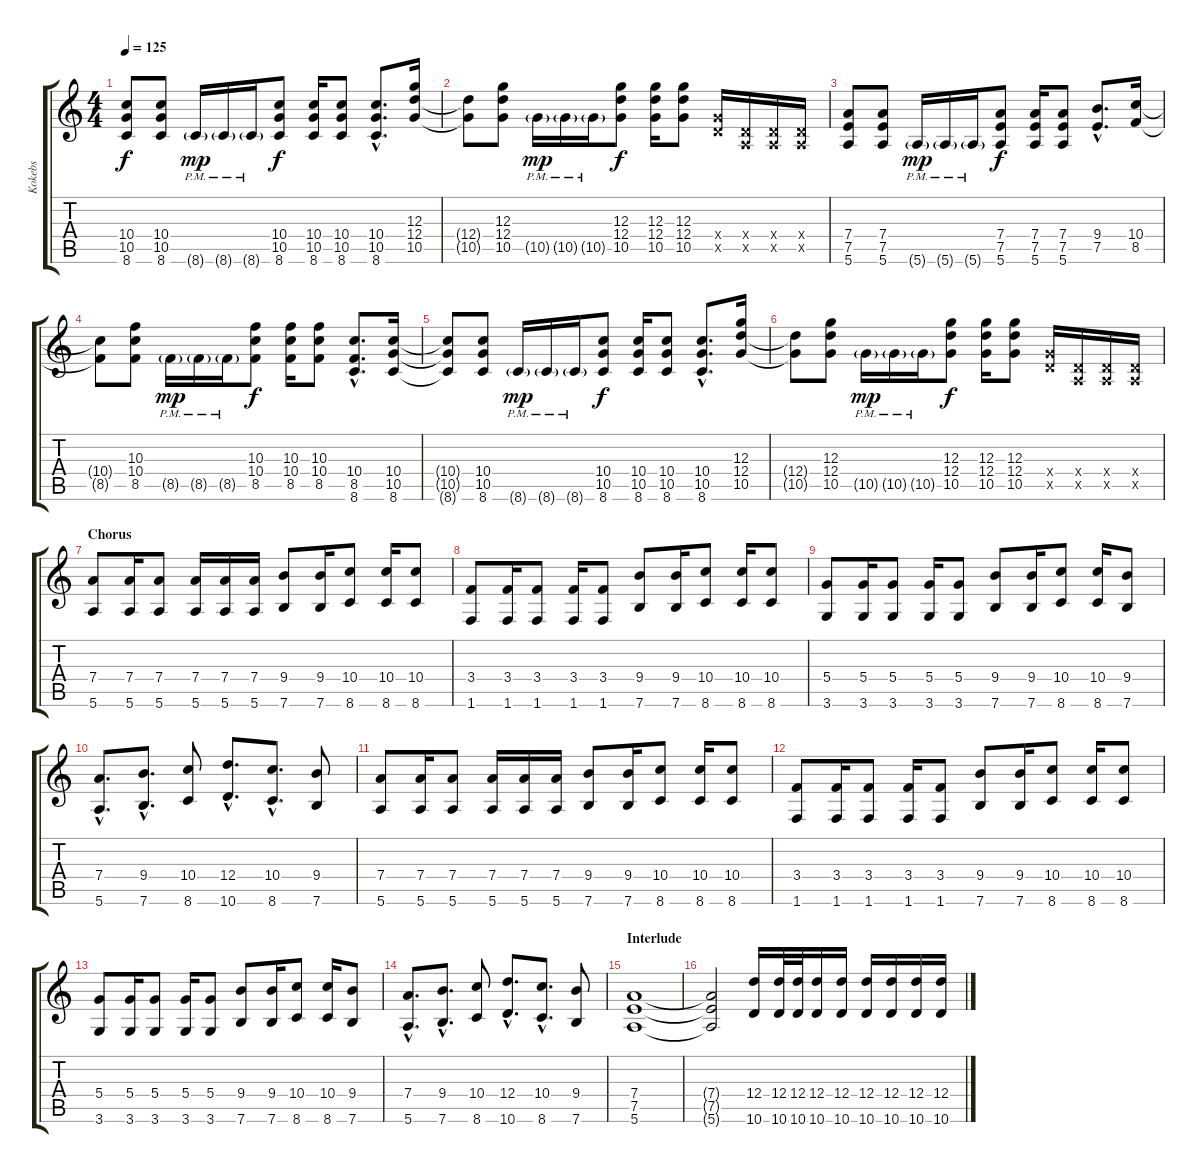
\track ("Kokebs" "Kokebs") {instrument overdrivenguitar}
\staff {score tabs}
\tuning (E4 B3 G3 D3 A2 E2) {hide}
\ts (4 4)
\tempo 125
\clef g2
\ks c
(10.4{t} 10.5{t} 8.6{t}).8{dy f} (10.4 10.5 8.6).8 8.6{g pm}.16{dy mp} 8.6{g pm}.16 8.6{g pm}.16 (10.4 10.5 8.6).8{dy f} (10.4 10.5 8.6).16 (10.4 10.5 8.6).8 (10.4{hac} 10.5{hac} 8.6{hac}).8{d} (12.3 12.4 10.5).16 |
(12.4{t} 10.5{t}).8 (12.3 12.4 10.5).8 10.5{g pm}.16{dy mp} 10.5{g pm}.16 10.5{g pm}.16 (12.3 12.4 10.5).8{dy f} (12.3 12.4 10.5).16 (12.3 12.4 10.5).8 (0.4{x} 10.5{x}).16 (0.4{x} 0.5{x}).16 (0.4{x} 0.5{x}).16 (0.4{x} 0.5{x}).16 |
(7.4 7.5 5.6).8 (7.4 7.5 5.6).8 5.6{g pm}.16{dy mp} 5.6{g pm}.16 5.6{g pm}.16 (7.4 7.5 5.6).8{dy f} (7.4 7.5 5.6).16 (7.4 7.5 5.6).8 (9.4{hac} 7.5{hac}).8{d} (10.4 8.5).16 |
(10.4{t} 8.5{t}).8 (10.3 10.4 8.5).8 8.5{g pm}.16{dy mp} 8.5{g pm}.16 8.5{g pm}.16 (10.3 10.4 8.5).8{dy f} (10.3 10.4 8.5).16 (10.3 10.4 8.5).8 (10.4{hac} 8.5{hac} 8.6{hac}).8{d} (10.4 10.5 8.6).16 |
(10.4{t} 10.5{t} 8.6{t}).8 (10.4 10.5 8.6).8 8.6{g pm}.16{dy mp} 8.6{g pm}.16 8.6{g pm}.16 (10.4 10.5 8.6).8{dy f} (10.4 10.5 8.6).16 (10.4 10.5 8.6).8 (10.4{hac} 10.5{hac} 8.6{hac}).8{d} (12.3 12.4 10.5).16 |
(12.4{t} 10.5{t}).8 (12.3 12.4 10.5).8 10.5{g pm}.16{dy mp} 10.5{g pm}.16 10.5{g pm}.16 (12.3 12.4 10.5).8{dy f} (12.3 12.4 10.5).16 (12.3 12.4 10.5).8 (0.4{x} 10.5{x}).16 (0.4{x} 0.5{x}).16 (0.4{x} 0.5{x}).16 (0.4{x} 0.5{x}).16 |
\section ("" "Chorus")
(7.4 5.6).8{volume 13} (7.4 5.6).16 (7.4 5.6).8 (7.4 5.6).16 (7.4 5.6).16 (7.4 5.6).16 (9.4 7.6).8 (9.4 7.6).16 (10.4 8.6).8 (10.4 8.6).16 (10.4 8.6).8 |
(3.4 1.6).8 (3.4 1.6).16 (3.4 1.6).8 (3.4 1.6).16 (3.4 1.6).8 (9.4 7.6).8 (9.4 7.6).16 (10.4 8.6).8 (10.4 8.6).16 (10.4 8.6).8 |
(5.4 3.6).8 (5.4 3.6).16 (5.4 3.6).8 (5.4 3.6).16 (5.4 3.6).8 (9.4 7.6).8 (9.4 7.6).16 (10.4 8.6).8 (10.4 8.6).16 (9.4 7.6).8 |
(7.4{hac} 5.6{hac}).8{d} (9.4{hac} 7.6{hac}).8{d} (10.4 8.6).8 (12.4{hac} 10.6{hac}).8{d} (10.4{hac} 8.6{hac}).8{d} (9.4 7.6).8 |
(7.4 5.6).8{volume 13} (7.4 5.6).16 (7.4 5.6).8 (7.4 5.6).16 (7.4 5.6).16 (7.4 5.6).16 (9.4 7.6).8 (9.4 7.6).16 (10.4 8.6).8 (10.4 8.6).16 (10.4 8.6).8 |
(3.4 1.6).8 (3.4 1.6).16 (3.4 1.6).8 (3.4 1.6).16 (3.4 1.6).8 (9.4 7.6).8 (9.4 7.6).16 (10.4 8.6).8 (10.4 8.6).16 (10.4 8.6).8 |
(5.4 3.6).8 (5.4 3.6).16 (5.4 3.6).8 (5.4 3.6).16 (5.4 3.6).8 (9.4 7.6).8 (9.4 7.6).16 (10.4 8.6).8 (10.4 8.6).16 (9.4 7.6).8 |
(7.4{hac} 5.6{hac}).8{d} (9.4{hac} 7.6{hac}).8{d} (10.4 8.6).8 (12.4{hac} 10.6{hac}).8{d} (10.4{hac} 8.6{hac}).8{d} (9.4 7.6).8 |
\section ("" "Interlude")
(7.4 7.5 5.6).1 |
(7.4{t} 7.5{t} 5.6{t}).2 (12.4 10.6).16 (12.4 10.6).32 (12.4 10.6).32 (12.4 10.6).16 (12.4 10.6).16 (12.4 10.6).16 (12.4 10.6).16 (12.4 10.6).16 (12.4 10.6).16
